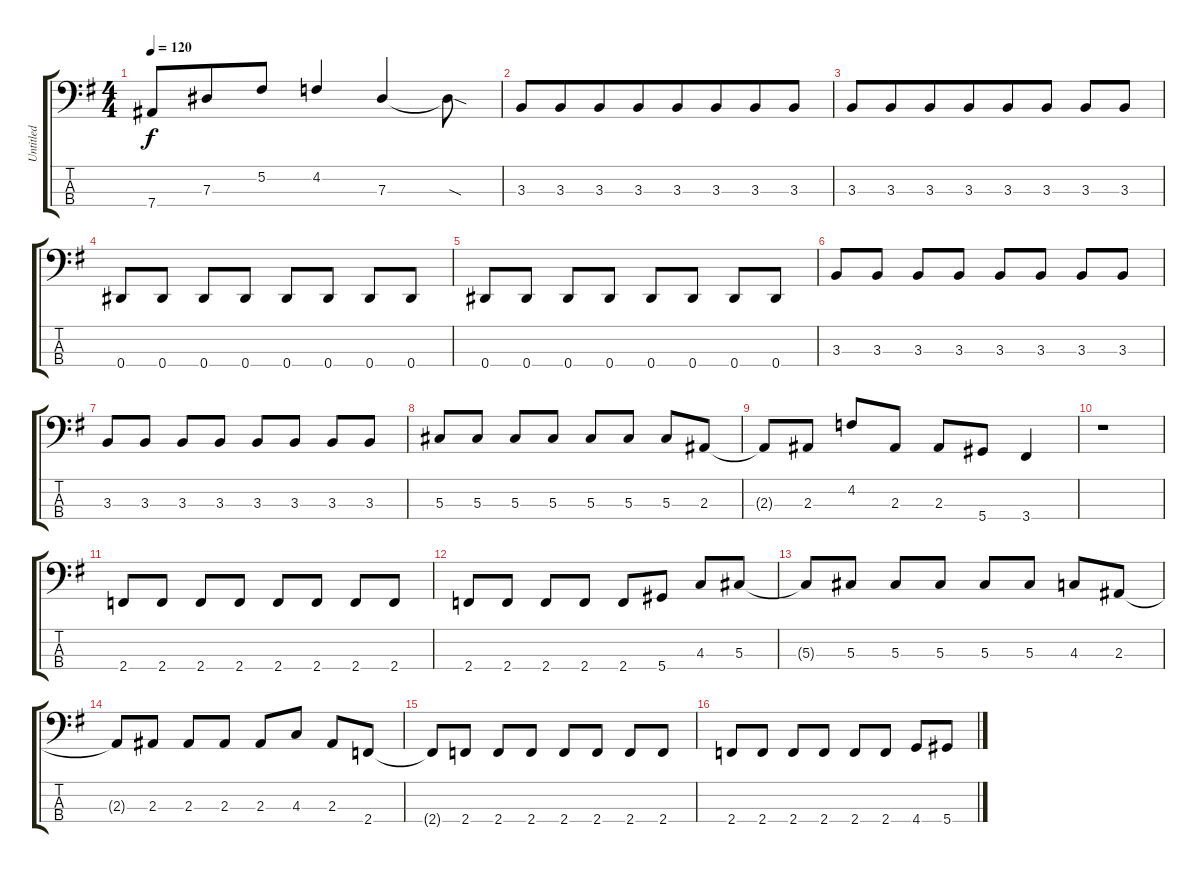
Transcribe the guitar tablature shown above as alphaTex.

\track ("Untitled" "Untitled") {instrument electricbassfinger}
\staff {score tabs}
\tuning (Gb2 Db2 Ab1 Eb1) {hide}
\ts (4 4)
\tempo 120
\clef f4
\ks g
7.4.8{dy f beam merge} 7.3.8{beam merge} 5.2.8{beam merge} 4.2.4{beam merge} 7.3.4 7.3{sod t}.8 |
3.3.8{beam merge} 3.3.8{beam merge} 3.3.8 3.3.8{beam merge} 3.3.8{beam merge} 3.3.8{beam merge} 3.3.8{beam merge} 3.3.8 |
3.3.8{beam merge} 3.3.8{beam merge} 3.3.8{beam merge} 3.3.8{beam merge} 3.3.8 3.3.8 3.3.8{beam merge} 3.3.8 |
0.4.8 0.4.8 0.4.8 0.4.8 0.4.8 0.4.8 0.4.8 0.4.8 |
0.4.8{beam merge} 0.4.8 0.4.8 0.4.8 0.4.8{beam merge} 0.4.8 0.4.8 0.4.8 |
3.3.8{beam merge} 3.3.8 3.3.8 3.3.8 3.3.8 3.3.8 3.3.8 3.3.8 |
3.3.8 3.3.8 3.3.8 3.3.8 3.3.8 3.3.8 3.3.8 3.3.8 |
5.3.8 5.3.8 5.3.8 5.3.8 5.3.8 5.3.8 5.3.8 2.3.8 |
2.3{t}.8 2.3.8 4.2.8 2.3.8 2.3.8 5.4.8 3.4.4 |
r.1 |
2.4.8 2.4.8 2.4.8 2.4.8 2.4.8 2.4.8 2.4.8 2.4.8 |
2.4.8 2.4.8 2.4.8 2.4.8 2.4.8 5.4.8 4.3.8 5.3.8 |
5.3{t}.8 5.3.8 5.3.8 5.3.8 5.3.8 5.3.8 4.3.8 2.3.8 |
2.3{t}.8 2.3.8 2.3.8 2.3.8 2.3.8 4.3.8 2.3.8 2.4.8 |
2.4{t}.8 2.4.8 2.4.8 2.4.8 2.4.8 2.4.8 2.4.8 2.4.8 |
2.4.8 2.4.8 2.4.8 2.4.8 2.4.8 2.4.8 4.4.8 5.4.8
